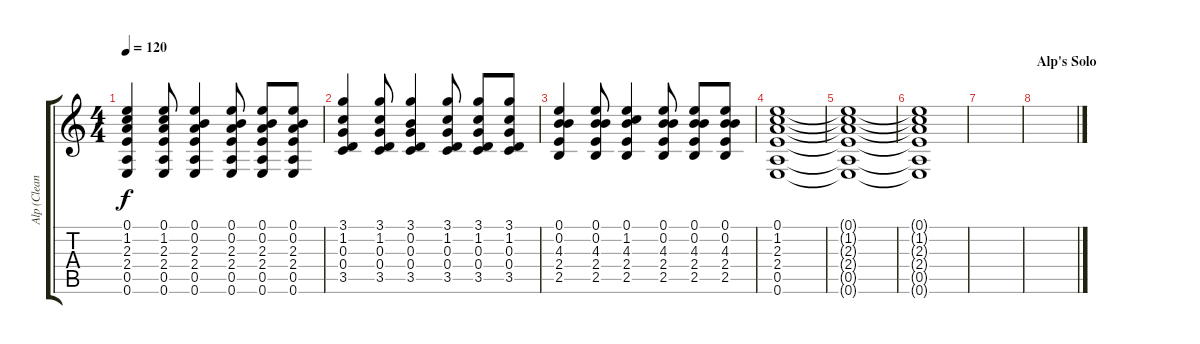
\track ("Alp (Clean)" "Alp (Clean") {instrument electricguitarjazz}
\staff {score tabs}
\tuning (E4 B3 G3 D3 A2 E2) {hide}
\ts (4 4)
\tempo 120
\clef g2
\ks c
(0.1 1.2 2.3 2.4 0.5 0.6).4{dy f} (0.1 1.2 2.3 2.4 0.5 0.6).8 (0.1 0.2 2.3 2.4 0.5 0.6).4 (0.1 0.2 2.3 2.4 0.5 0.6).8 (0.1 0.2 2.3 2.4 0.5 0.6).8 (0.1 0.2 2.3 2.4 0.5 0.6).8 |
(3.1 1.2 0.3 0.4 3.5).4 (3.1 1.2 0.3 0.4 3.5).8 (3.1 0.2 0.3 0.4 3.5).4 (3.1 1.2 0.3 0.4 3.5).8 (3.1 1.2 0.3 0.4 3.5).8 (3.1 1.2 0.3 0.4 3.5).8 |
(0.1 0.2 4.3 2.4 2.5).4 (0.1 0.2 4.3 2.4 2.5).8 (0.1 1.2 4.3 2.4 2.5).4 (0.1 0.2 4.3 2.4 2.5).8 (0.1 0.2 4.3 2.4 2.5).8 (0.1 0.2 4.3 2.4 2.5).8 |
(0.1 1.2 2.3 2.4 0.5 0.6).1 |
(0.1{t} 1.2{t} 2.3{t} 2.4{t} 0.5{t} 0.6{t}).1 |
(0.1{t} 1.2{t} 2.3{t} 2.4{t} 0.5{t} 0.6{t}).1 |
|
\section ("" "Alp's Solo")
